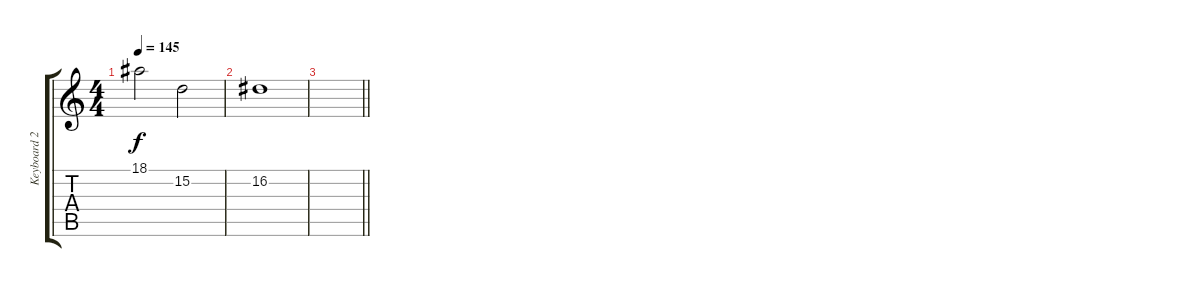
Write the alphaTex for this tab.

\track ("Keyboard 2" "Keyboard 2") {instrument stringensemble1}
\staff {score tabs}
\tuning (E4 B3 G3 D3 A2 E2) {hide}
\ts (4 4)
\tempo 145
\clef g2
\ks c
18.1{t}.2{dy f} 15.2.2 |
16.2.1 |
\barLineRight lightlight
